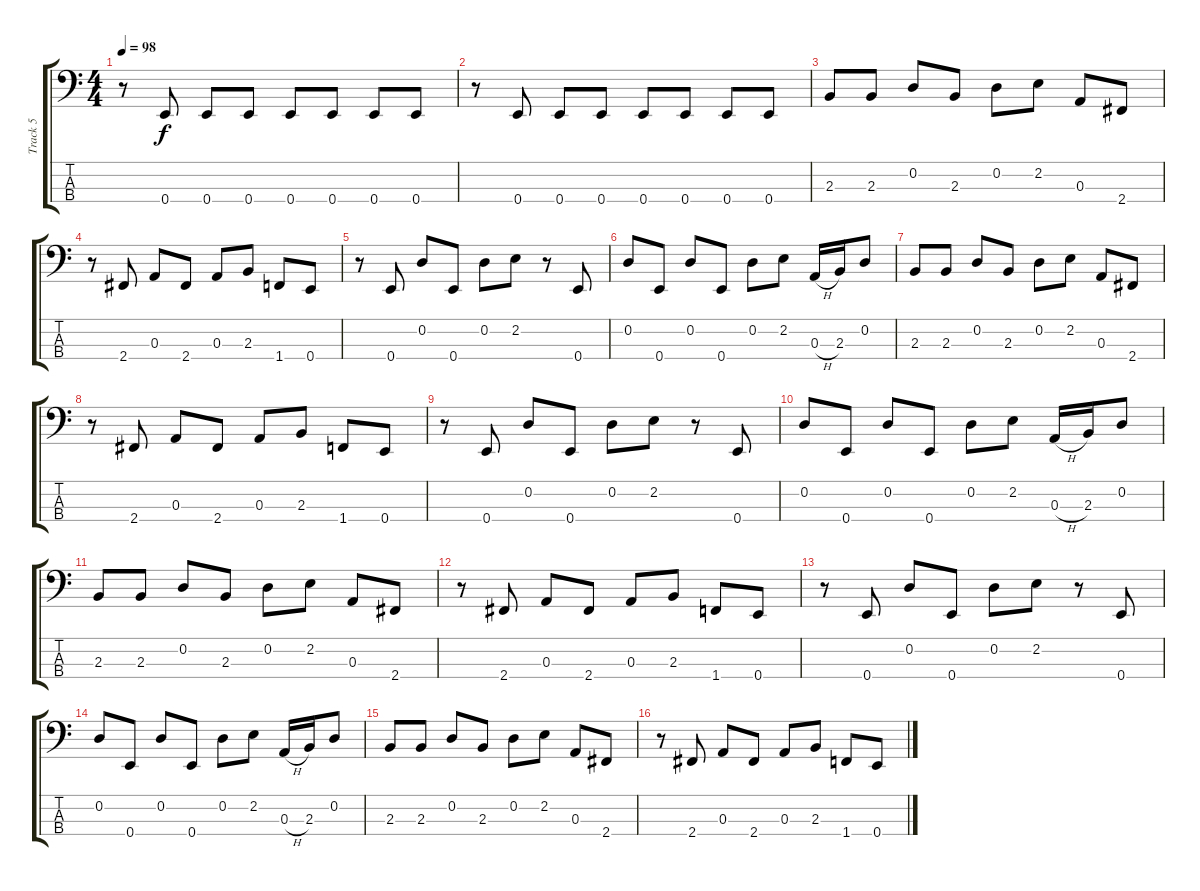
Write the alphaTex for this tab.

\track ("Track 5" "Track 5") {instrument electricbassfinger}
\staff {score tabs}
\tuning (G2 D2 A1 E1) {hide}
\ts (4 4)
\tempo 98
\clef f4
\ks c
r.8{dy f} 0.4.8 0.4.8 0.4.8 0.4.8 0.4.8 0.4.8 0.4.8 |
r.8 0.4.8 0.4.8 0.4.8 0.4.8 0.4.8 0.4.8 0.4.8 |
2.3.8 2.3.8 0.2.8 2.3.8 0.2.8 2.2.8 0.3.8 2.4.8 |
r.8 2.4.8 0.3.8 2.4.8 0.3.8 2.3.8 1.4.8 0.4.8 |
r.8 0.4.8 0.2.8 0.4.8 0.2.8 2.2.8 r.8 0.4.8 |
0.2.8 0.4.8 0.2.8 0.4.8 0.2.8 2.2.8 0.3{h}.16 2.3.16 0.2.8 |
2.3.8 2.3.8 0.2.8 2.3.8 0.2.8 2.2.8 0.3.8 2.4.8 |
r.8 2.4.8 0.3.8 2.4.8 0.3.8 2.3.8 1.4.8 0.4.8 |
r.8 0.4.8 0.2.8 0.4.8 0.2.8 2.2.8 r.8 0.4.8 |
0.2.8 0.4.8 0.2.8 0.4.8 0.2.8 2.2.8 0.3{h}.16 2.3.16 0.2.8 |
2.3.8 2.3.8 0.2.8 2.3.8 0.2.8 2.2.8 0.3.8 2.4.8 |
r.8 2.4.8 0.3.8 2.4.8 0.3.8 2.3.8 1.4.8 0.4.8 |
r.8 0.4.8 0.2.8 0.4.8 0.2.8 2.2.8 r.8 0.4.8 |
0.2.8 0.4.8 0.2.8 0.4.8 0.2.8 2.2.8 0.3{h}.16 2.3.16 0.2.8 |
2.3.8 2.3.8 0.2.8 2.3.8 0.2.8 2.2.8 0.3.8 2.4.8 |
r.8 2.4.8 0.3.8 2.4.8 0.3.8 2.3.8 1.4.8 0.4.8
